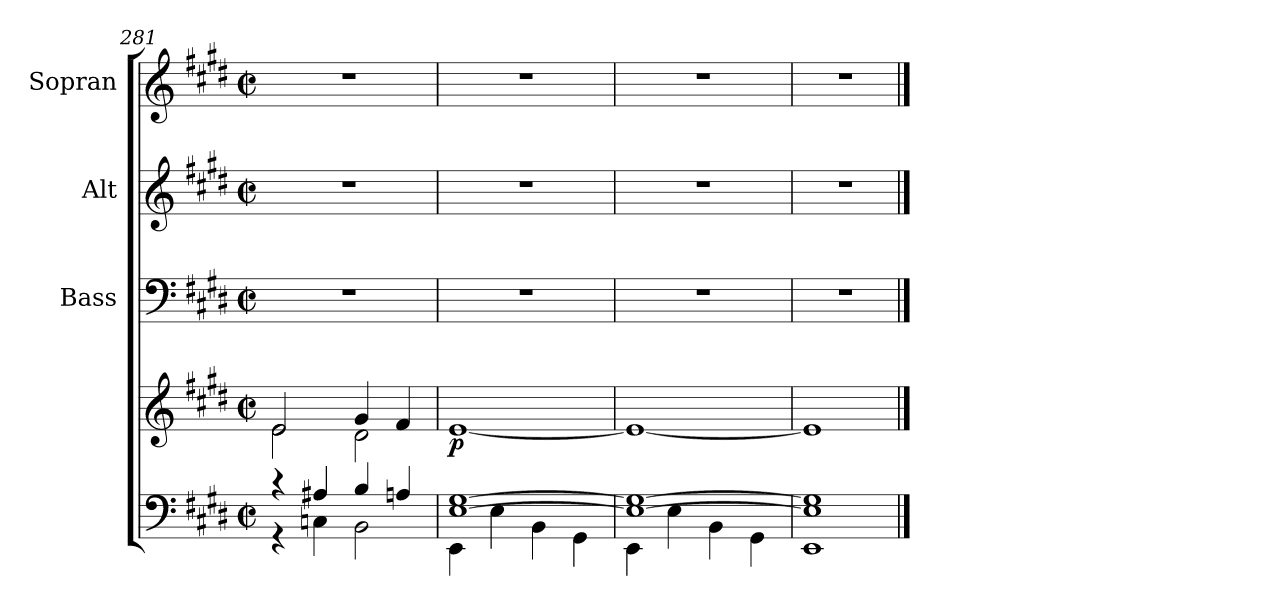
**kern	**kern	**dynam	**kern	**kern	**kern
*part4	*part4	*part4	*part3	*part2	*part1
*staff5	*staff4	*staff4/5	*staff3	*staff2	*staff1
*	*	*	*I"Bass	*I"Alt	*I"Sopran
*	*	*	*I'B.	*I'A.	*I'S.
*clefF4	*clefG2	*	*clefF4	*clefG2	*clefG2
*k[f#c#g#d#]	*k[f#c#g#d#]	*	*k[f#c#g#d#]	*k[f#c#g#d#]	*k[f#c#g#d#]
*E:	*E:	*	*E:	*E:	*E:
*M2/2	*M2/2	*	*M2/2	*M2/2	*M2/2
*met(c|)	*met(c|)	*	*met(c|)	*met(c|)	*met(c|)
=281	=281	=281	=281	=281	=281
*^	*^	*	*	*	*
4r	4r	2e/	2e\	.	1r	1r	1r
4A#X/	4Cn\	.	.	.	.	.	.
4B/	2BB\	4g#/	2d#\	.	.	.	.
4An/	.	4f#/	.	.	.	.	.
*	*	*v	*v	*	*	*	*
=282	=282	=282	=282	=282	=282	=282
!	!	!	!LO:DY:b	!	!	!
[>1E [>1G#	4EE\	[1e	p	1r	1r	1r
.	4E\	.	.	.	.	.
.	4BB\	.	.	.	.	.
.	4GG#\	.	.	.	.	.
=283	=283	=283	=283	=283	=283	=283
1E_ 1G#_	4EE\	1e_	.	1r	1r	1r
.	4E\	.	.	.	.	.
.	4BB\	.	.	.	.	.
.	4GG#\	.	.	.	.	.
=284	=284	=284	=284	=284	=284	=284
1E] 1G#]	1EE	1e]	.	1r	1r	1r
*v	*v	*	*	*	*	*
==	==	==	==	==	==
*-	*-	*-	*-	*-	*-
